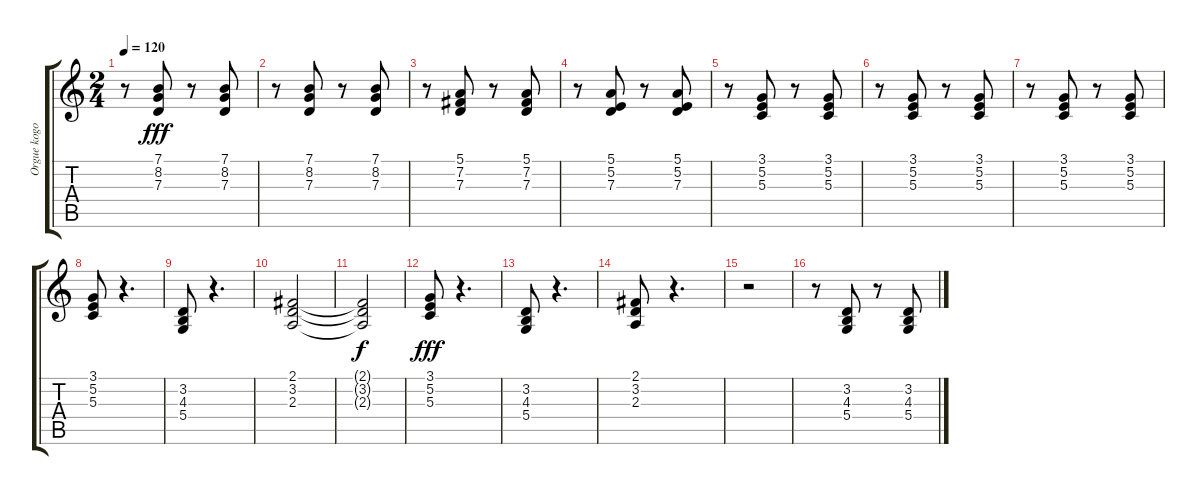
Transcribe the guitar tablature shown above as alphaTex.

\track ("Orgue kogote" "Orgue kogo") {instrument rockorgan}
\staff {score tabs}
\tuning (E4 B3 G3 D3 A2 E2) {hide}
\ts (2 4)
\tempo 120
\clef g2
\ks c
r.8{dy fff} (7.1 8.2 7.3).8 r.8 (7.1 8.2 7.3).8 |
r.8 (7.1 8.2 7.3).8 r.8 (7.1 8.2 7.3).8 |
r.8 (5.1 7.2 7.3).8 r.8 (5.1 7.2 7.3).8 |
r.8 (5.1 5.2 7.3).8 r.8 (5.1 5.2 7.3).8 |
r.8 (3.1 5.2 5.3).8 r.8 (3.1 5.2 5.3).8 |
r.8 (3.1 5.2 5.3).8 r.8 (3.1 5.2 5.3).8 |
r.8 (3.1 5.2 5.3).8 r.8 (3.1 5.2 5.3).8 |
(3.1 5.2 5.3).8 r.4{d} |
(3.2 4.3 5.4).8 r.4{d} |
(2.1 3.2 2.3).2 |
(2.1{t} 3.2{t} 2.3{t}).2{dy f} |
(3.1 5.2 5.3).8{dy fff} r.4{d} |
(3.2 4.3 5.4).8 r.4{d} |
(2.1 3.2 2.3).8 r.4{d} |
r.2 |
r.8 (3.2 4.3 5.4).8 r.8 (3.2 4.3 5.4).8
